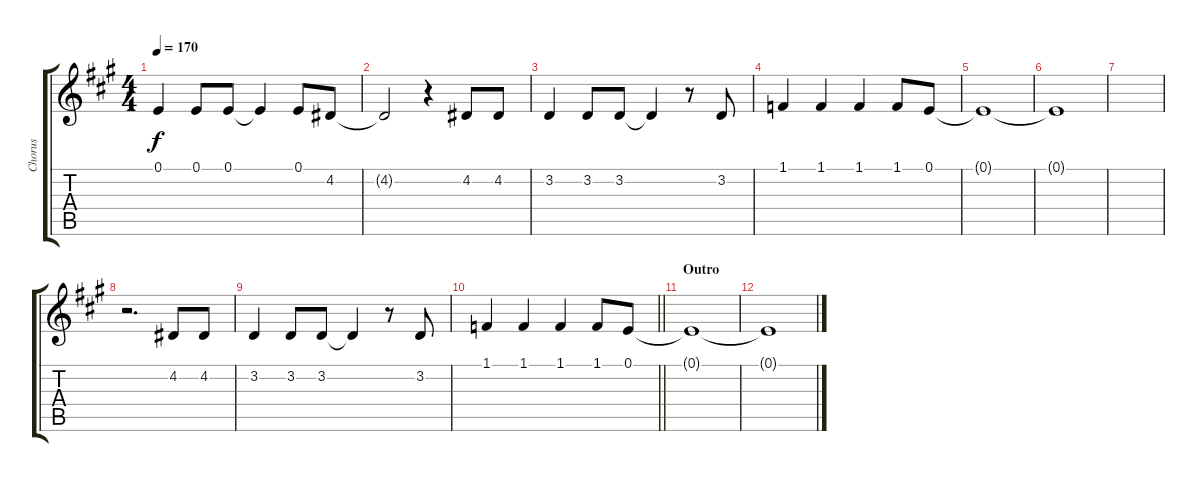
\track ("Chorus" "Chorus") {instrument flute}
\staff {score tabs}
\tuning (E4 B3 G3 D3 A2 E2) {hide}
\ts (4 4)
\tempo 170
\clef g2
\ks a
0.1.4{dy f} 0.1.8 0.1.8 0.1{t}.4 0.1.8 4.2.8 |
4.2{t}.2 r.4 4.2.8 4.2.8 |
3.2.4 3.2.8 3.2.8 3.2{t}.4 r.8 3.2.8 |
1.1.4 1.1.4 1.1.4 1.1.8 0.1.8 |
0.1{t}.1 |
0.1{t}.1 |
|
r.2{d} 4.2.8 4.2.8 |
3.2.4 3.2.8 3.2.8 3.2{t}.4 r.8 3.2.8 |
\barLineRight lightlight
1.1.4 1.1.4 1.1.4 1.1.8 0.1.8 |
\section ("" "Outro")
0.1{t}.1 |
0.1{t}.1
